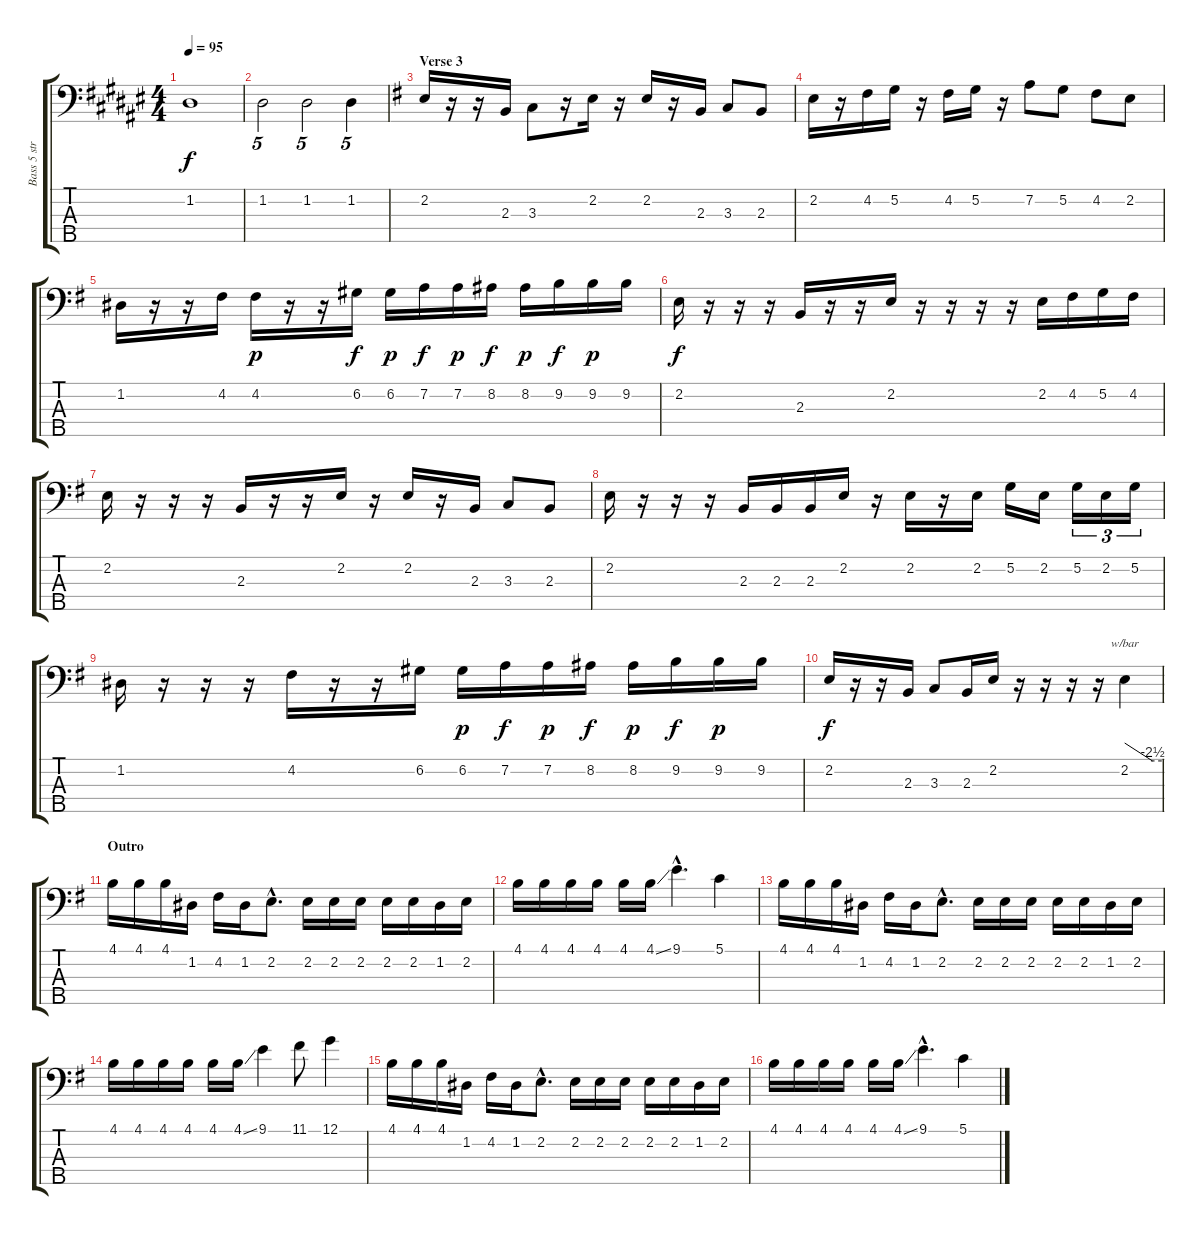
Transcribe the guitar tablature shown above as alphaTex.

\track ("Bass 5 strings" "Bass 5 str") {instrument electricbassfinger}
\staff {score tabs}
\tuning (G2 D2 A1 E1 B0) {hide}
\ts (4 4)
\tempo 95
\clef f4
\ks d#minor
1.2.1{dy f} |
1.2.2{tu (5 4)} 1.2.2{tu (5 4)} 1.2.4{tu (5 4)} |
\section ("" "Verse 3")
\ks eminor
2.2.16 r.16 r.16 2.3.16 3.3.8 r.16 2.2.16 r.16 2.2.16 r.16 2.3.16 3.3.8 2.3.8 |
2.2.16 r.16 4.2.16 5.2.16 r.16 4.2.16 5.2.16 r.16 7.2.8 5.2.8 4.2.8 2.2.8 |
1.2.16 r.16 r.16 4.2.16 4.2.16{dy p} r.16 r.16 6.2.16{dy f} 6.2.16{dy p} 7.2.16{dy f} 7.2.16{dy p} 8.2.16{dy f} 8.2.16{dy p} 9.2.16{dy f} 9.2.16{dy p} 9.2.16 |
2.2.16{dy f} r.16 r.16 r.16 2.3.16 r.16 r.16 2.2.16 r.16 r.16 r.16 r.16 2.2.16 4.2.16 5.2.16 4.2.16 |
2.2.16 r.16 r.16 r.16 2.3.16 r.16 r.16 2.2.16 r.16 2.2.16 r.16 2.3.16 3.3.8 2.3.8 |
2.2.16 r.16 r.16 r.16 2.3.16 2.3.16 2.3.16 2.2.16 r.16 2.2.16 r.16 2.2.16 5.2.16 2.2.16 5.2.16{tu (3 2)} 2.2.16{tu (3 2)} 5.2.16{tu (3 2)} |
1.2.16 r.16 r.16 r.16 4.2.16 r.16 r.16 6.2.16 6.2.16{dy p} 7.2.16{dy f} 7.2.16{dy p} 8.2.16{dy f} 8.2.16{dy p} 9.2.16{dy f} 9.2.16{dy p} 9.2.16 |
2.2.16{dy f} r.16 r.16 2.3.16 3.3.8 2.3.16 2.2.16 r.16 r.16 r.16 r.16 2.2.4{tbe (custom default 0 0 45 -10 60 -10)} |
\section ("" "Outro")
4.1.16 4.1.16 4.1.16 1.2.16 4.2.16 1.2.16 2.2{hac}.8{d} 2.2.16 2.2.16 2.2.16 2.2.16 2.2.16 1.2.16 2.2.16 |
4.1.16 4.1.16 4.1.16 4.1.16 4.1.16 4.1{ss}.16 9.1{hac}.4{d} 5.1.4 |
4.1.16 4.1.16 4.1.16 1.2.16 4.2.16 1.2.16 2.2{hac}.8{d} 2.2.16 2.2.16 2.2.16 2.2.16 2.2.16 1.2.16 2.2.16 |
4.1.16 4.1.16 4.1.16 4.1.16 4.1.16 4.1{ss}.16 9.1.4 11.1.8 12.1.4 |
4.1.16 4.1.16 4.1.16 1.2.16 4.2.16 1.2.16 2.2{hac}.8{d} 2.2.16 2.2.16 2.2.16 2.2.16 2.2.16 1.2.16 2.2.16 |
4.1.16 4.1.16 4.1.16 4.1.16 4.1.16 4.1{ss}.16 9.1{hac}.4{d} 5.1.4
